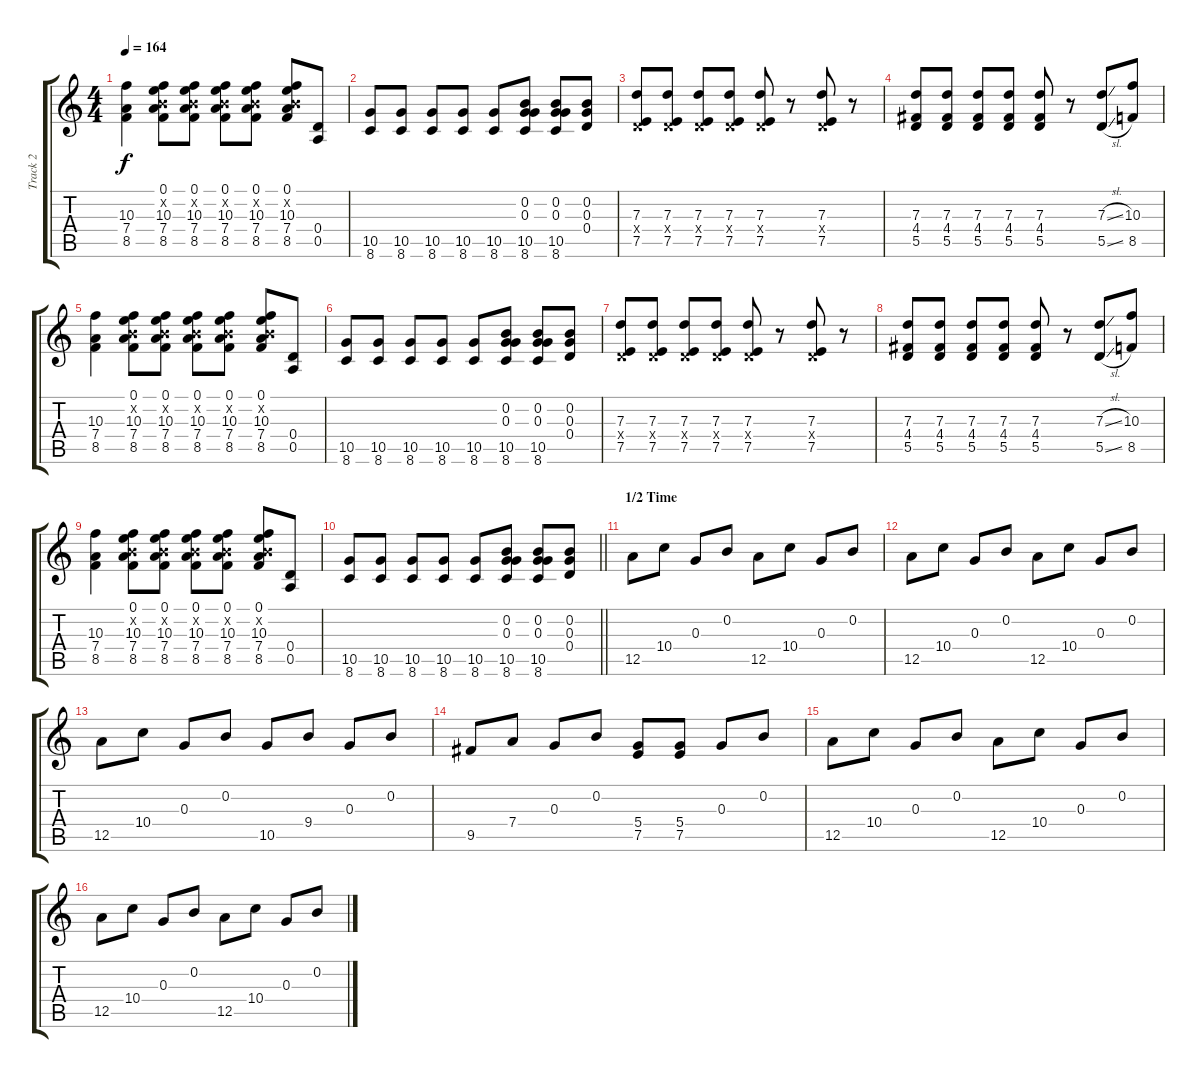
\track ("Track 2" "Track 2") {instrument electricguitarclean}
\staff {score tabs}
\tuning (E4 B3 G3 D3 A2 E2) {hide}
\ts (4 4)
\tempo 164
\clef g2
\ks c
(10.3 7.4 8.5).4{dy f} (0.1 0.2{x} 10.3 7.4 8.5).8 (0.1 0.2{x} 10.3 7.4 8.5).8 (0.1 0.2{x} 10.3 7.4 8.5).8 (0.1 0.2{x} 10.3 7.4 8.5).8 (0.1 0.2{x} 10.3 7.4 8.5).8 (0.4 0.5).8 |
(10.5 8.6).8 (10.5 8.6).8 (10.5 8.6).8 (10.5 8.6).8 (10.5 8.6).8 (0.2 0.3 10.5 8.6).8 (0.2 0.3 10.5 8.6).8 (0.2 0.3 0.4).8 |
(7.3 0.4{x} 7.5).8 (7.3 0.4{x} 7.5).8 (7.3 0.4{x} 7.5).8 (7.3 0.4{x} 7.5).8 (7.3 0.4{x} 7.5).8 r.8 (7.3 0.4{x} 7.5).8 r.8 |
(7.3 4.4 5.5).8 (7.3 4.4 5.5).8 (7.3 4.4 5.5).8 (7.3 4.4 5.5).8 (7.3 4.4 5.5).8 r.8 (7.3{sl} 5.5{sl}).8 (10.3 8.5).8 |
(10.3 7.4 8.5).4 (0.1 0.2{x} 10.3 7.4 8.5).8 (0.1 0.2{x} 10.3 7.4 8.5).8 (0.1 0.2{x} 10.3 7.4 8.5).8 (0.1 0.2{x} 10.3 7.4 8.5).8 (0.1 0.2{x} 10.3 7.4 8.5).8 (0.4 0.5).8 |
(10.5 8.6).8 (10.5 8.6).8 (10.5 8.6).8 (10.5 8.6).8 (10.5 8.6).8 (0.2 0.3 10.5 8.6).8 (0.2 0.3 10.5 8.6).8 (0.2 0.3 0.4).8 |
(7.3 0.4{x} 7.5).8 (7.3 0.4{x} 7.5).8 (7.3 0.4{x} 7.5).8 (7.3 0.4{x} 7.5).8 (7.3 0.4{x} 7.5).8 r.8 (7.3 0.4{x} 7.5).8 r.8 |
(7.3 4.4 5.5).8 (7.3 4.4 5.5).8 (7.3 4.4 5.5).8 (7.3 4.4 5.5).8 (7.3 4.4 5.5).8 r.8 (7.3{sl} 5.5{sl}).8 (10.3 8.5).8 |
(10.3 7.4 8.5).4 (0.1 0.2{x} 10.3 7.4 8.5).8 (0.1 0.2{x} 10.3 7.4 8.5).8 (0.1 0.2{x} 10.3 7.4 8.5).8 (0.1 0.2{x} 10.3 7.4 8.5).8 (0.1 0.2{x} 10.3 7.4 8.5).8 (0.4 0.5).8 |
\barLineRight lightlight
(10.5 8.6).8 (10.5 8.6).8 (10.5 8.6).8 (10.5 8.6).8 (10.5 8.6).8 (0.2 0.3 10.5 8.6).8 (0.2 0.3 10.5 8.6).8 (0.2 0.3 0.4).8 |
\section ("" "1/2 Time")
12.5.8 10.4.8 0.3.8 0.2.8 12.5.8 10.4.8 0.3.8 0.2.8 |
12.5.8 10.4.8 0.3.8 0.2.8 12.5.8 10.4.8 0.3.8 0.2.8 |
12.5.8 10.4.8 0.3.8 0.2.8 10.5.8 9.4.8 0.3.8 0.2.8 |
9.5.8 7.4.8 0.3.8 0.2.8 (5.4 7.5).8 (5.4 7.5).8 0.3.8 0.2.8 |
12.5.8 10.4.8 0.3.8 0.2.8 12.5.8 10.4.8 0.3.8 0.2.8 |
12.5.8 10.4.8 0.3.8 0.2.8 12.5.8 10.4.8 0.3.8 0.2.8
